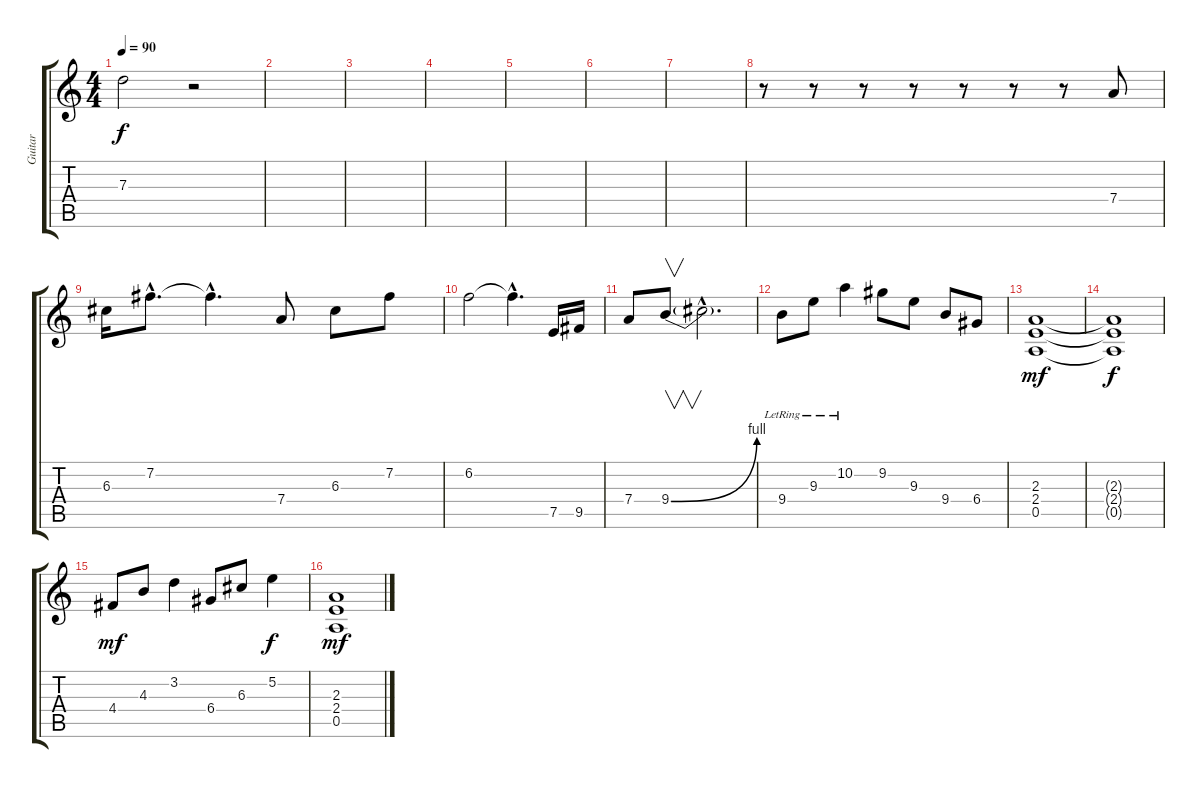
\track ("Guitar" "Guitar") {instrument overdrivenguitar}
\staff {score tabs}
\tuning (E4 B3 G3 D3 A2 E2) {hide}
\ts (4 4)
\tempo 90
\clef g2
\ks c
7.3{t}.2{dy f} r.2 |
|
|
|
|
|
|
r.8 r.8 r.8 r.8 r.8 r.8 r.8 7.4.8 |
6.3.16 7.2{hac}.8{d} 7.2{hac t}.4{d} 7.4.8 6.3.8 7.2.8 |
6.2.2 6.2{hac t}.4{d} 7.5.16 9.5.16 |
7.4.8 9.4{be (bend 0 0 60 4)}.8{v} 9.4{hac t}.2{d} |
9.4{lr}.8 9.3{lr}.8 10.2{lr}.4 9.2.8 9.3.8 9.4.8 6.4.8 |
(2.3 2.4 0.5).1{dy mf} |
(2.3{t} 2.4{t} 0.5{t}).1{dy f} |
4.4.8{dy mf} 4.3.8 3.2.4 6.4.8 6.3.8 5.2.4{dy f} |
(2.3 2.4 0.5).1{dy mf}
